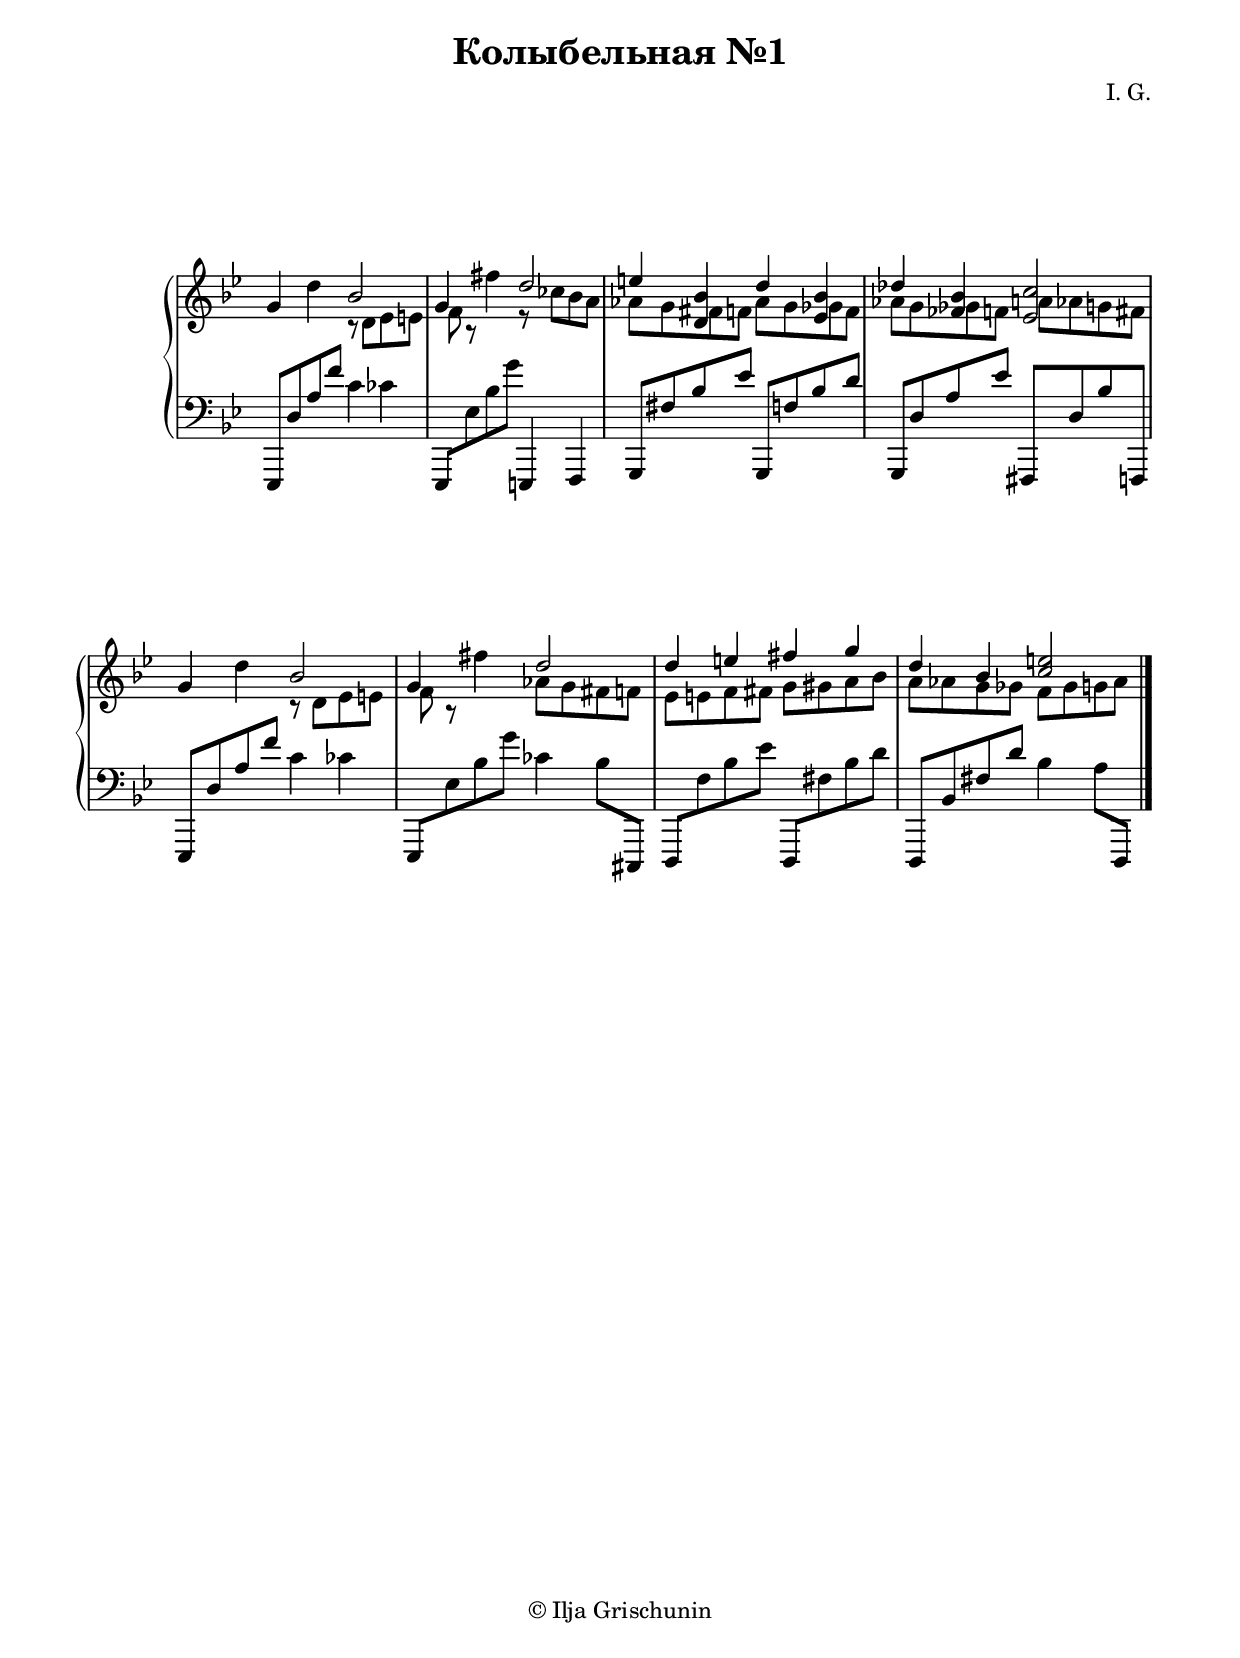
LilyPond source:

\version "2.19.15"

\language "deutsch"

\header {
  title = "Колыбельная №1"
  %meter = "Allegro"
  composer = "I. G."
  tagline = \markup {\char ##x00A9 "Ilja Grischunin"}
}

\paper {
  #(set-paper-size "a4")
  top-system-spacing #'basic-distance = #25
  top-markup-spacing #'basic-distance = #10
  markup-system-spacing #'basic-distance = #25
  system-system-spacing #'basic-distance = #25
  %score-system-spacing #'basic-distance = #40
  %score-markup-spacing #'basic-distance = #25
  last-bottom-spacing #'basic-distance = #25
  left-margin = 15
  right-margin = 15
}

\layout {
  \context {
    \Score
    \remove "Bar_number_engraver"
    %\override StaffGrouper.staff-staff-spacing.padding = #0
    %\override StaffGrouper.staff-staff-spacing.basic-distance = #1
  }
}

RH = \relative {
  \clef treble
  \key g \minor
  \override Staff.TimeSignature #'stencil = ##f
  g'4 d'
  <<
    {
      b2 g4
    }
    \\
    {
      r8 d es e f r
    }
  >>
  fis'4
  <<
    {
      d2 e4 <d, b'> d' <es, b'> des' <fes, b><es c'>2
    }
    \\
    {
      r8 ces' b a as g 
      \once \override NoteColumn.force-hshift = #1.3
      fis f as g
      \once \override NoteColumn.force-hshift = #1.3
      ges f as g
      \once \override NoteColumn.force-hshift = #1.5
      ges f 
      \once \override NoteColumn.force-hshift = #1.3
      a as g fis
    }
  >>
  g4 d'
  <<
    {
      b2 g4
    }
    \\
    {
      r8 d es e f r
    }
  >>
  fis'4
  <<
    {
      d2 d4 e fis g d b <c e>2
    }
    \\
    {
      as8 g fis f es e f fis g gis a b a as g ges f ges g as
    }
  >>
  \bar "|."
}

LH = \relative {
  \clef bass
  \key g \minor
  \override Staff.TimeSignature #'stencil = ##f
  es,,8 d'' a' f' c4 ces
  es,,,8 es'' b' g' e,,,4 f
  g8 fis'' b es g,,, f'' b d
  g,,, d'' a' es' fis,,, d'' b' f,,
  es8 d'' a' f' c4 ces
  es,,,8 es'' b' g' ces,4 b8 cis,,,
  d f'' b es d,,, fis'' b d
  d,,, b'' fis' d' b4 a8 d,,,
}

\score {
  \new PianoStaff
  \with {
    %\override StaffGrouper.staff-staff-spacing.basic-distance = #20
  }
  <<
    \new Staff = "RH" \RH
    \new Staff = "LH" \LH
  >>
}